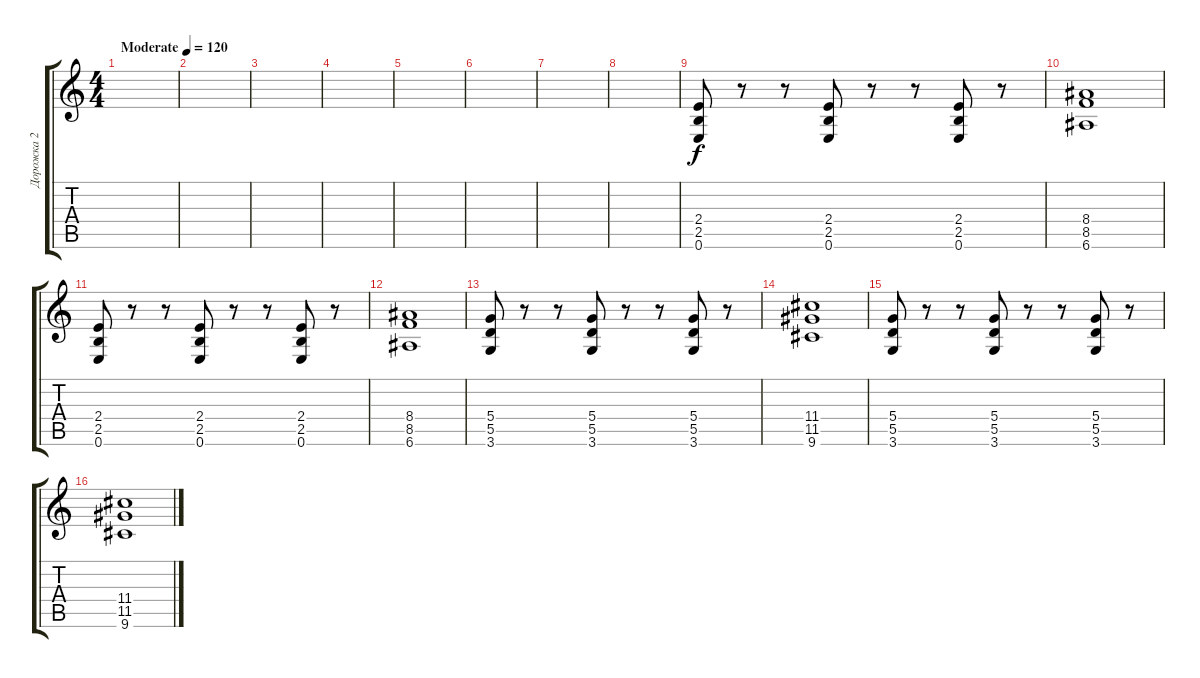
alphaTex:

\track ("Дорожка 2" "Дорожка 2") {instrument distortionguitar}
\staff {score tabs}
\tuning (E4 B3 G3 D3 A2 E2) {hide}
\ts (4 4)
\tempo (120 "Moderate")
\clef g2
\ks c
|
|
|
|
|
|
|
|
(2.4 2.5 0.6).8 r.8 r.8 (2.4 2.5 0.6).8 r.8 r.8 (2.4 2.5 0.6).8 r.8 |
(8.4 8.5 6.6).1 |
(2.4 2.5 0.6).8 r.8 r.8 (2.4 2.5 0.6).8 r.8 r.8 (2.4 2.5 0.6).8 r.8 |
(8.4 8.5 6.6).1 |
(5.4 5.5 3.6).8 r.8 r.8 (5.4 5.5 3.6).8 r.8 r.8 (5.4 5.5 3.6).8 r.8 |
(11.4 11.5 9.6).1 |
(5.4 5.5 3.6).8 r.8 r.8 (5.4 5.5 3.6).8 r.8 r.8 (5.4 5.5 3.6).8 r.8 |
(11.4 11.5 9.6).1
